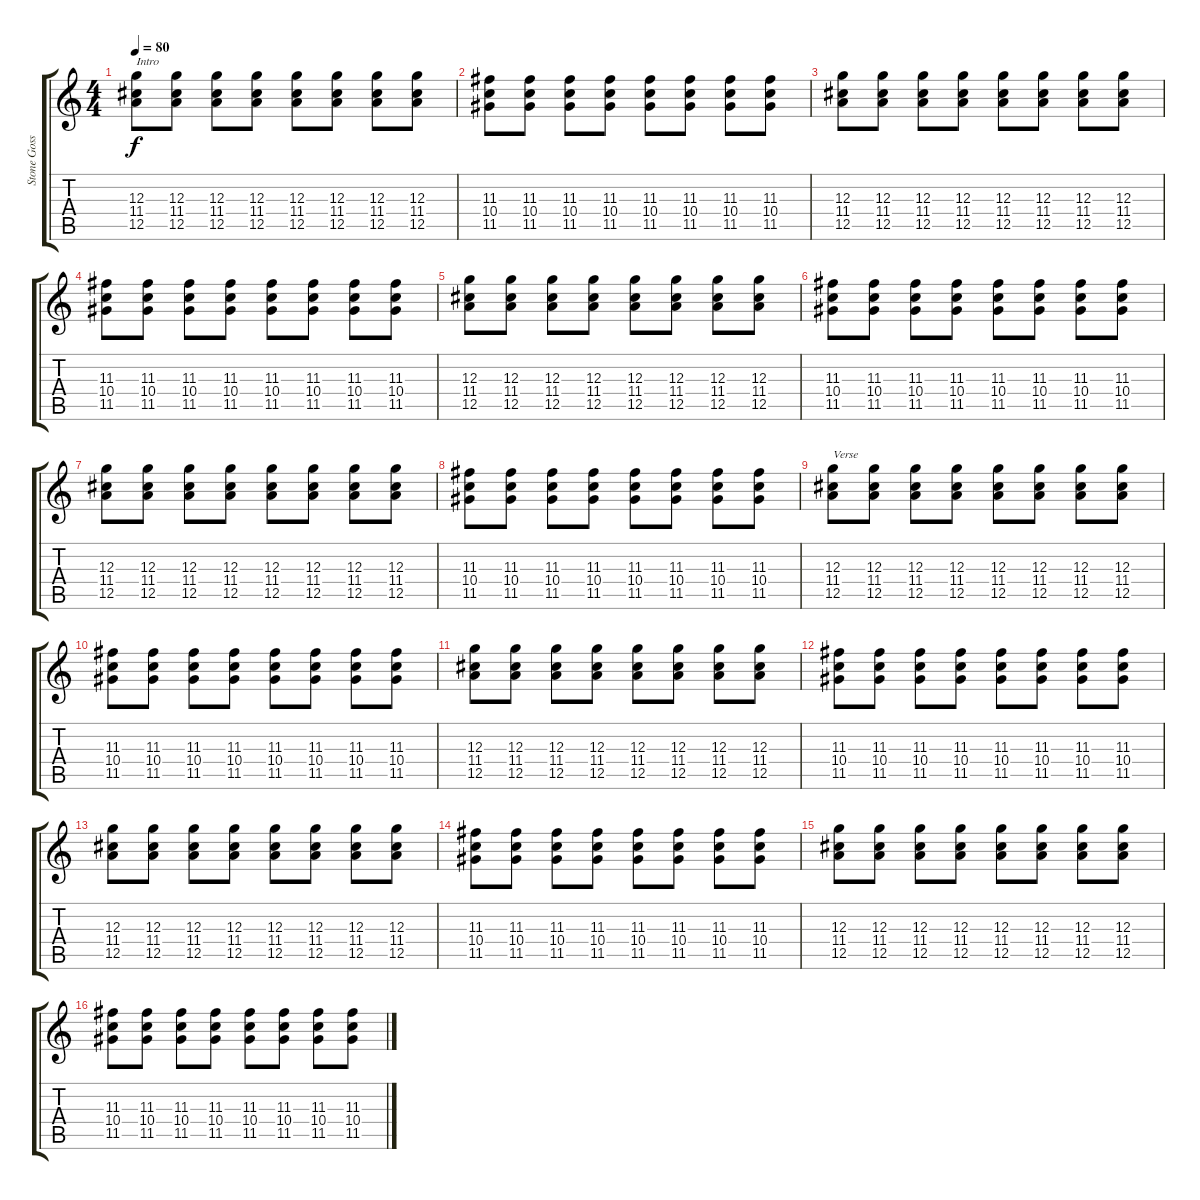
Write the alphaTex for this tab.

\track ("Stone Gossard" "Stone Goss") {instrument distortionguitar}
\staff {score tabs}
\tuning (E4 B3 G3 D3 A2 E2) {hide}
\ts (4 4)
\tempo 80
\clef g2
\ks c
(12.3 11.4 12.5).8{txt "Intro" dy f instrument distortionguitar} (12.3 11.4 12.5).8 (12.3 11.4 12.5).8 (12.3 11.4 12.5).8 (12.3 11.4 12.5).8 (12.3 11.4 12.5).8 (12.3 11.4 12.5).8 (12.3 11.4 12.5).8 |
(11.3 10.4 11.5).8 (11.3 10.4 11.5).8 (11.3 10.4 11.5).8 (11.3 10.4 11.5).8 (11.3 10.4 11.5).8 (11.3 10.4 11.5).8 (11.3 10.4 11.5).8 (11.3 10.4 11.5).8 |
(12.3 11.4 12.5).8 (12.3 11.4 12.5).8 (12.3 11.4 12.5).8 (12.3 11.4 12.5).8 (12.3 11.4 12.5).8 (12.3 11.4 12.5).8 (12.3 11.4 12.5).8 (12.3 11.4 12.5).8 |
(11.3 10.4 11.5).8 (11.3 10.4 11.5).8 (11.3 10.4 11.5).8 (11.3 10.4 11.5).8 (11.3 10.4 11.5).8 (11.3 10.4 11.5).8 (11.3 10.4 11.5).8 (11.3 10.4 11.5).8 |
(12.3 11.4 12.5).8 (12.3 11.4 12.5).8 (12.3 11.4 12.5).8 (12.3 11.4 12.5).8 (12.3 11.4 12.5).8 (12.3 11.4 12.5).8 (12.3 11.4 12.5).8 (12.3 11.4 12.5).8 |
(11.3 10.4 11.5).8 (11.3 10.4 11.5).8 (11.3 10.4 11.5).8 (11.3 10.4 11.5).8 (11.3 10.4 11.5).8 (11.3 10.4 11.5).8 (11.3 10.4 11.5).8 (11.3 10.4 11.5).8 |
(12.3 11.4 12.5).8 (12.3 11.4 12.5).8 (12.3 11.4 12.5).8 (12.3 11.4 12.5).8 (12.3 11.4 12.5).8 (12.3 11.4 12.5).8 (12.3 11.4 12.5).8 (12.3 11.4 12.5).8 |
(11.3 10.4 11.5).8 (11.3 10.4 11.5).8 (11.3 10.4 11.5).8 (11.3 10.4 11.5).8 (11.3 10.4 11.5).8 (11.3 10.4 11.5).8 (11.3 10.4 11.5).8 (11.3 10.4 11.5).8 |
(12.3 11.4 12.5).8{txt "Verse"} (12.3 11.4 12.5).8 (12.3 11.4 12.5).8 (12.3 11.4 12.5).8 (12.3 11.4 12.5).8 (12.3 11.4 12.5).8 (12.3 11.4 12.5).8 (12.3 11.4 12.5).8 |
(11.3 10.4 11.5).8 (11.3 10.4 11.5).8 (11.3 10.4 11.5).8 (11.3 10.4 11.5).8 (11.3 10.4 11.5).8 (11.3 10.4 11.5).8 (11.3 10.4 11.5).8 (11.3 10.4 11.5).8 |
(12.3 11.4 12.5).8 (12.3 11.4 12.5).8 (12.3 11.4 12.5).8 (12.3 11.4 12.5).8 (12.3 11.4 12.5).8 (12.3 11.4 12.5).8 (12.3 11.4 12.5).8 (12.3 11.4 12.5).8 |
(11.3 10.4 11.5).8 (11.3 10.4 11.5).8 (11.3 10.4 11.5).8 (11.3 10.4 11.5).8 (11.3 10.4 11.5).8 (11.3 10.4 11.5).8 (11.3 10.4 11.5).8 (11.3 10.4 11.5).8 |
(12.3 11.4 12.5).8 (12.3 11.4 12.5).8 (12.3 11.4 12.5).8 (12.3 11.4 12.5).8 (12.3 11.4 12.5).8 (12.3 11.4 12.5).8 (12.3 11.4 12.5).8 (12.3 11.4 12.5).8 |
(11.3 10.4 11.5).8 (11.3 10.4 11.5).8 (11.3 10.4 11.5).8 (11.3 10.4 11.5).8 (11.3 10.4 11.5).8 (11.3 10.4 11.5).8 (11.3 10.4 11.5).8 (11.3 10.4 11.5).8 |
(12.3 11.4 12.5).8 (12.3 11.4 12.5).8 (12.3 11.4 12.5).8 (12.3 11.4 12.5).8 (12.3 11.4 12.5).8 (12.3 11.4 12.5).8 (12.3 11.4 12.5).8 (12.3 11.4 12.5).8 |
(11.3 10.4 11.5).8 (11.3 10.4 11.5).8 (11.3 10.4 11.5).8 (11.3 10.4 11.5).8 (11.3 10.4 11.5).8 (11.3 10.4 11.5).8 (11.3 10.4 11.5).8 (11.3 10.4 11.5).8
